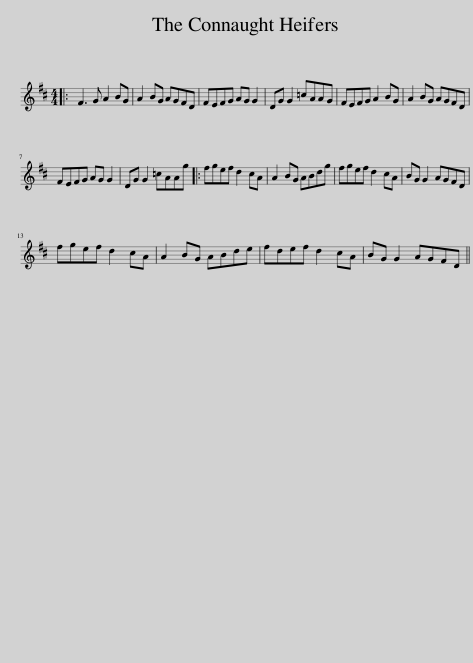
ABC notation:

X:1
L:1/8
M:4/4
I:linebreak $
K:D
V:1 treble
V:1
|: F3 G A2 BG | A2 BG AGFD | FEFG AG G2 | DG G2 =cAAG | FEFG A2 BG | %5
 A2 BG AGFD |$ FEFG AG G2 | DG G2 =cAAg |: fgef d2 cA | A2 BG ABdg | %10
 fgef d2 cA | BG G2 AGFD |$ fgef d2 cA | A2 BG ABde | fdef d2 cA | %15
 BG G2 AGFD || %16
